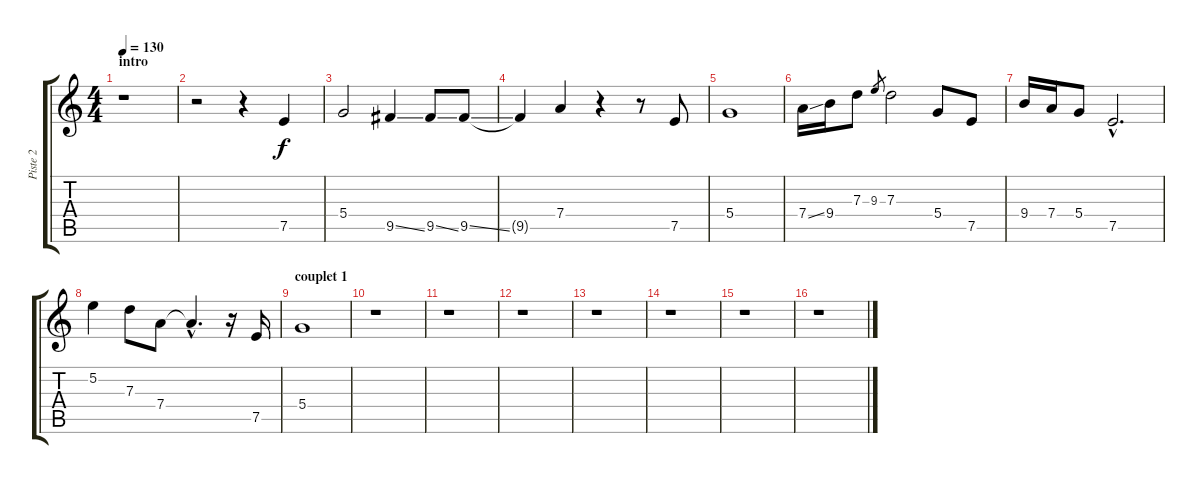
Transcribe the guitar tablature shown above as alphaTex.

\track ("Piste 2" "Piste 2") {instrument overdrivenguitar}
\staff {score tabs}
\tuning (E4 B3 G3 D3 A2 E2) {hide}
\ts (4 4)
\section ("" "intro")
\tempo 130
\clef g2
\ks c
r.1{dy f instrument overdrivenguitar} |
r.2 r.4 7.5.4 |
5.4.2 9.5{ss}.4 9.5{ss}.8 9.5{ss}.8 |
9.5{t}.4 7.4.4 r.4 r.8 7.5.8 |
5.4.1 |
7.4{ss}.16 9.4.16 7.3.8 9.3.8{gr} 7.3.2 5.4.8 7.5.8 |
9.4.16 7.4.16 5.4.8 7.5{hac}.2{d} |
5.2.4 7.3.8 7.4.8 7.4{hac t}.4{d} r.16 7.5.16 |
\section ("" "couplet 1")
5.4.1 |
r.1 |
r.1 |
r.1 |
r.1 |
r.1 |
r.1 |
r.1
